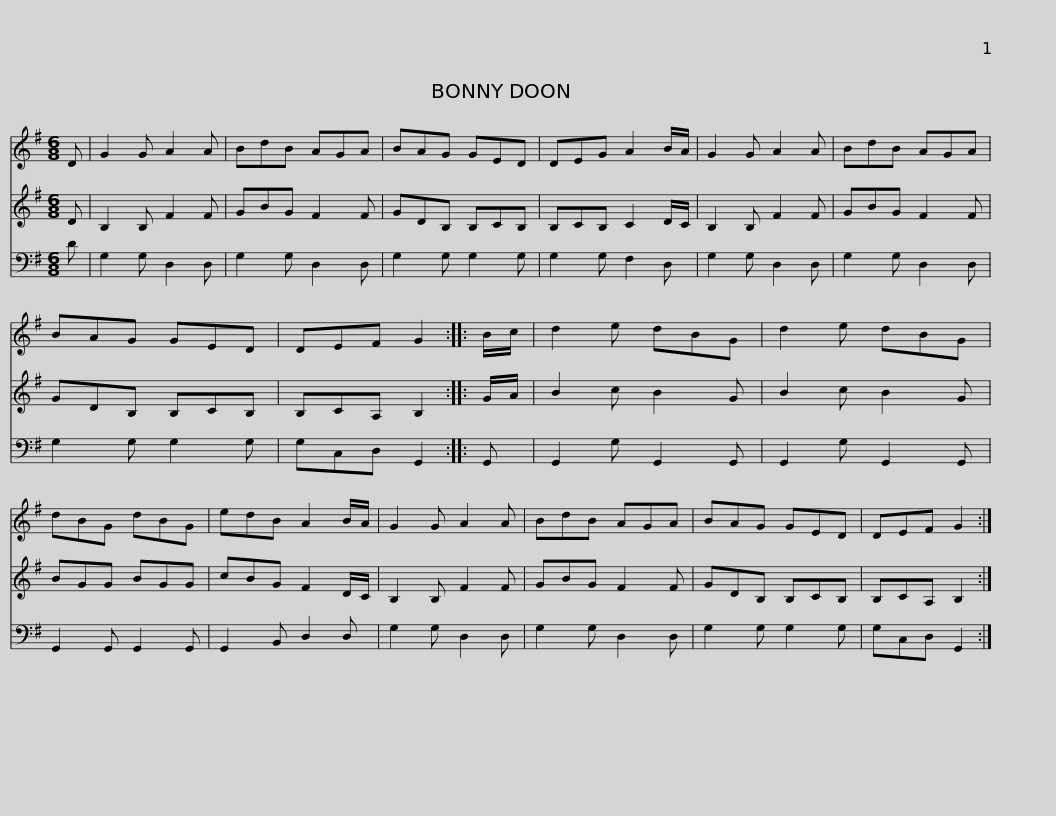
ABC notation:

X:1
%%score 1 2 3
L:1/8
M:6/8
I:linebreak $
K:G
V:1 treble
V:2 treble
V:3 bass
V:1
 D | G2 G A2 A | BdB AGA | BAG GED | DEG A2 B/A/ | %5
 G2 G A2 A | BdB AGA |$ BAG GED | DEF G2 :: B/c/ | %10
 d2 e dBG | d2 e dBG | dBG dBG | edB A2 B/A/ |$ G2 G A2 A | %15
 BdB AGA | BAG GED | DEF G2 :| %18
V:2
 D | B,2 B, F2 F | GBG F2 F | GDB, B,CB, | B,CB, C2 D/C/ | %5
 B,2 B, F2 F | GBG F2 F |$ GDB, B,CB, | B,CA, B,2 :: G/A/ | %10
 B2 c B2 G | B2 c B2 G | BGG BGG | cBG F2 D/C/ |$ B,2 B, F2 F | %15
 GBG F2 F | GDB, B,CB, | B,CA, B,2 :| %18
V:3
 D | G,2 G, D,2 D, | G,2 G, D,2 D, | G,2 G, G,2 G, | G,2 G, F,2 D, | %5
 G,2 G, D,2 D, | G,2 G, D,2 D, |$ G,2 G, G,2 G, | G,C,D, G,,2 :: G,, | %10
 G,,2 G, G,,2 G,, | G,,2 G, G,,2 G,, | G,,2 G,, G,,2 G,, | G,,2 B,, D,2 D, |$ G,2 G, D,2 D, | %15
 G,2 G, D,2 D, | G,2 G, G,2 G, | G,C,D, G,,2 :| %18
